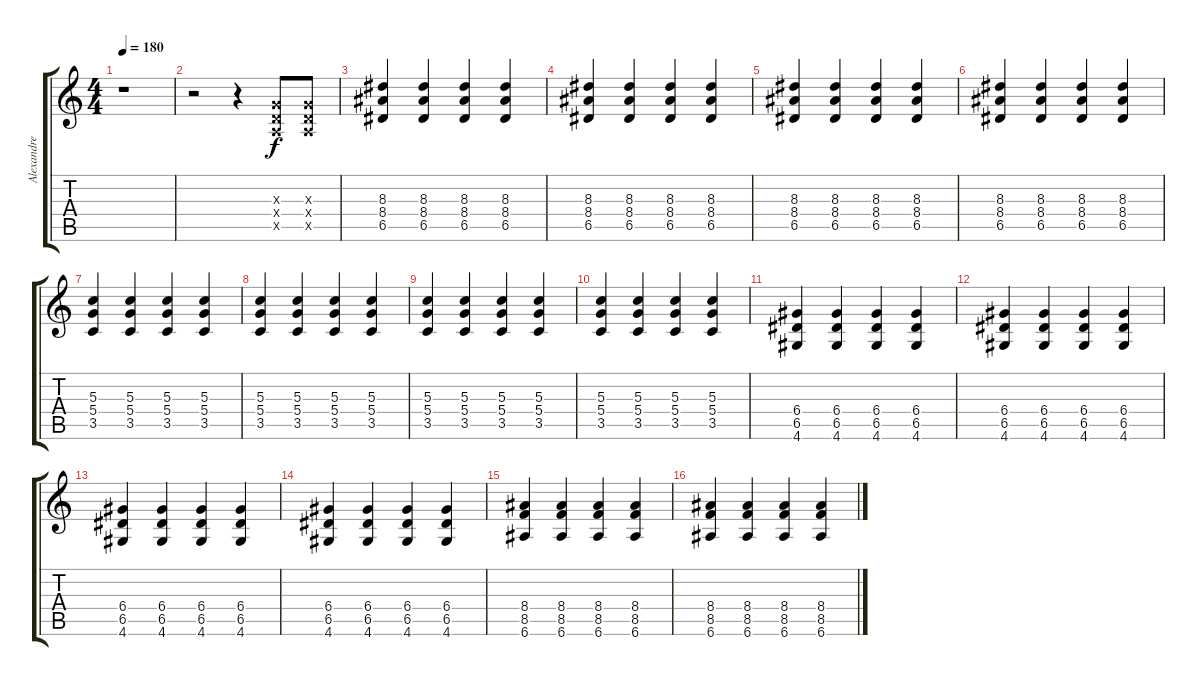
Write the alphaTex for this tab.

\track ("Alexandre" "Alexandre") {instrument overdrivenguitar}
\staff {score tabs}
\tuning (E4 B3 G3 D3 A2 E2) {hide}
\ts (4 4)
\tempo 180
\clef g2
\ks c
r.1{dy f} |
r.2 r.4 (0.3{x} 0.4{x} 0.5{x}).8 (0.3{x} 0.4{x} 0.5{x}).8 |
(8.3 8.4 6.5).4 (8.3 8.4 6.5).4 (8.3 8.4 6.5).4 (8.3 8.4 6.5).4 |
(8.3 8.4 6.5).4 (8.3 8.4 6.5).4 (8.3 8.4 6.5).4 (8.3 8.4 6.5).4 |
(8.3 8.4 6.5).4 (8.3 8.4 6.5).4 (8.3 8.4 6.5).4 (8.3 8.4 6.5).4 |
(8.3 8.4 6.5).4 (8.3 8.4 6.5).4 (8.3 8.4 6.5).4 (8.3 8.4 6.5).4 |
(5.3 5.4 3.5).4 (5.3 5.4 3.5).4 (5.3 5.4 3.5).4 (5.3 5.4 3.5).4 |
(5.3 5.4 3.5).4 (5.3 5.4 3.5).4 (5.3 5.4 3.5).4 (5.3 5.4 3.5).4 |
(5.3 5.4 3.5).4 (5.3 5.4 3.5).4 (5.3 5.4 3.5).4 (5.3 5.4 3.5).4 |
(5.3 5.4 3.5).4 (5.3 5.4 3.5).4 (5.3 5.4 3.5).4 (5.3 5.4 3.5).4 |
(6.4 6.5 4.6).4 (6.4 6.5 4.6).4 (6.4 6.5 4.6).4 (6.4 6.5 4.6).4 |
(6.4 6.5 4.6).4 (6.4 6.5 4.6).4 (6.4 6.5 4.6).4 (6.4 6.5 4.6).4 |
(6.4 6.5 4.6).4 (6.4 6.5 4.6).4 (6.4 6.5 4.6).4 (6.4 6.5 4.6).4 |
(6.4 6.5 4.6).4 (6.4 6.5 4.6).4 (6.4 6.5 4.6).4 (6.4 6.5 4.6).4 |
(8.4 8.5 6.6).4 (8.4 8.5 6.6).4 (8.4 8.5 6.6).4 (8.4 8.5 6.6).4 |
(8.4 8.5 6.6).4 (8.4 8.5 6.6).4 (8.4 8.5 6.6).4 (8.4 8.5 6.6).4
